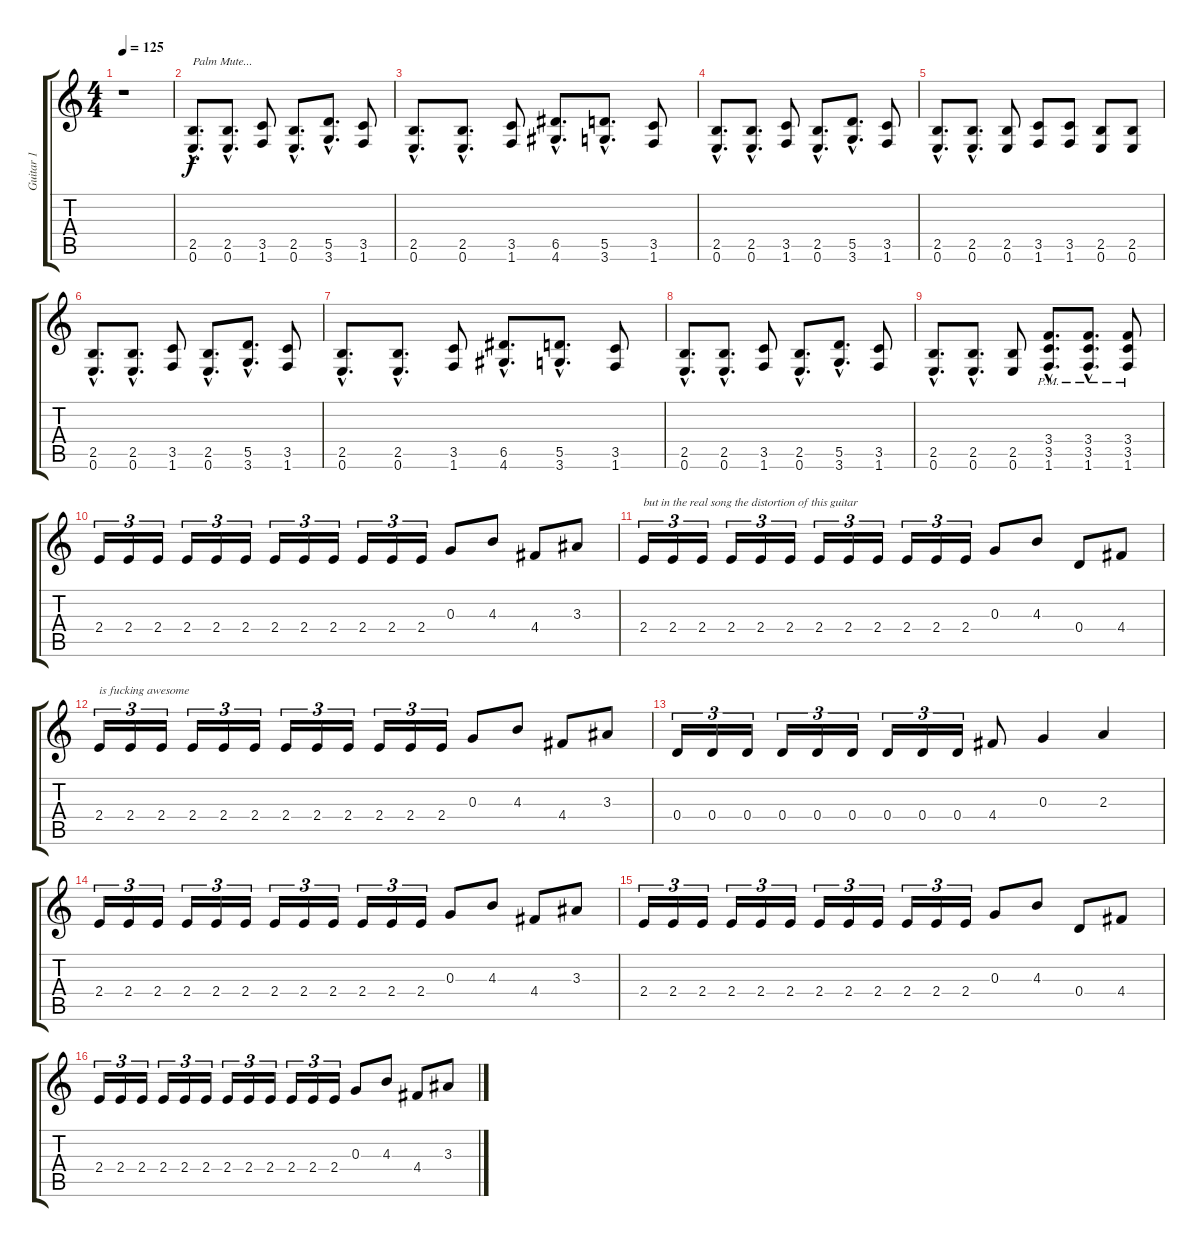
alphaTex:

\track ("Guitar 1" "Guitar 1") {instrument distortionguitar}
\staff {score tabs}
\tuning (E4 B3 G3 D3 A2 E2) {hide}
\ts (4 4)
\tempo 125
\clef g2
\ks c
r.1{dy f instrument distortionguitar} |
(2.5{hac} 0.6{hac}).8{d txt "Palm Mute..."} (2.5{hac} 0.6{hac}).8{d} (3.5 1.6).8 (2.5{hac} 0.6{hac}).8{d} (5.5{hac} 3.6{hac}).8{d} (3.5 1.6).8 |
(2.5{hac} 0.6{hac}).8{d} (2.5{hac} 0.6{hac}).8{d} (3.5 1.6).8 (6.5{hac} 4.6{hac}).8{d} (5.5{hac} 3.6{hac}).8{d} (3.5 1.6).8 |
(2.5{hac} 0.6{hac}).8{d} (2.5{hac} 0.6{hac}).8{d} (3.5 1.6).8 (2.5{hac} 0.6{hac}).8{d} (5.5{hac} 3.6{hac}).8{d} (3.5 1.6).8 |
(2.5{hac} 0.6{hac}).8{d} (2.5{hac} 0.6{hac}).8{d} (2.5 0.6).8 (3.5 1.6).8 (3.5 1.6).8 (2.5 0.6).8 (2.5 0.6).8 |
(2.5{hac} 0.6{hac}).8{d} (2.5{hac} 0.6{hac}).8{d} (3.5 1.6).8 (2.5{hac} 0.6{hac}).8{d} (5.5{hac} 3.6{hac}).8{d} (3.5 1.6).8 |
(2.5{hac} 0.6{hac}).8{d} (2.5{hac} 0.6{hac}).8{d} (3.5 1.6).8 (6.5{hac} 4.6{hac}).8{d} (5.5{hac} 3.6{hac}).8{d} (3.5 1.6).8 |
(2.5{hac} 0.6{hac}).8{d} (2.5{hac} 0.6{hac}).8{d} (3.5 1.6).8 (2.5{hac} 0.6{hac}).8{d} (5.5{hac} 3.6{hac}).8{d} (3.5 1.6).8 |
(2.5{hac} 0.6{hac}).8{d} (2.5{hac} 0.6{hac}).8{d} (2.5 0.6).8 (3.4{hac pm} 3.5{hac pm} 1.6{hac pm}).8{d} (3.4{hac pm} 3.5{hac pm} 1.6{hac pm}).8{d} (3.4{pm} 3.5{pm} 1.6{pm}).8 |
2.4.16{tu (3 2)} 2.4.16{tu (3 2)} 2.4.16{tu (3 2)} 2.4.16{tu (3 2)} 2.4.16{tu (3 2)} 2.4.16{tu (3 2)} 2.4.16{tu (3 2)} 2.4.16{tu (3 2)} 2.4.16{tu (3 2)} 2.4.16{tu (3 2)} 2.4.16{tu (3 2)} 2.4.16{tu (3 2)} 0.3.8 4.3.8 4.4.8 3.3.8 |
2.4.16{tu (3 2) txt "but in the real song the distortion of this guitar"} 2.4.16{tu (3 2)} 2.4.16{tu (3 2)} 2.4.16{tu (3 2)} 2.4.16{tu (3 2)} 2.4.16{tu (3 2)} 2.4.16{tu (3 2)} 2.4.16{tu (3 2)} 2.4.16{tu (3 2)} 2.4.16{tu (3 2)} 2.4.16{tu (3 2)} 2.4.16{tu (3 2)} 0.3.8 4.3.8 0.4.8 4.4.8 |
2.4.16{tu (3 2) txt "is fucking awesome"} 2.4.16{tu (3 2)} 2.4.16{tu (3 2)} 2.4.16{tu (3 2)} 2.4.16{tu (3 2)} 2.4.16{tu (3 2)} 2.4.16{tu (3 2)} 2.4.16{tu (3 2)} 2.4.16{tu (3 2)} 2.4.16{tu (3 2)} 2.4.16{tu (3 2)} 2.4.16{tu (3 2)} 0.3.8 4.3.8 4.4.8 3.3.8 |
0.4.16{tu (3 2)} 0.4.16{tu (3 2)} 0.4.16{tu (3 2)} 0.4.16{tu (3 2)} 0.4.16{tu (3 2)} 0.4.16{tu (3 2)} 0.4.16{tu (3 2)} 0.4.16{tu (3 2)} 0.4.16{tu (3 2)} 4.4.8 0.3.4 2.3.4 |
2.4.16{tu (3 2)} 2.4.16{tu (3 2)} 2.4.16{tu (3 2)} 2.4.16{tu (3 2)} 2.4.16{tu (3 2)} 2.4.16{tu (3 2)} 2.4.16{tu (3 2)} 2.4.16{tu (3 2)} 2.4.16{tu (3 2)} 2.4.16{tu (3 2)} 2.4.16{tu (3 2)} 2.4.16{tu (3 2)} 0.3.8 4.3.8 4.4.8 3.3.8 |
2.4.16{tu (3 2)} 2.4.16{tu (3 2)} 2.4.16{tu (3 2)} 2.4.16{tu (3 2)} 2.4.16{tu (3 2)} 2.4.16{tu (3 2)} 2.4.16{tu (3 2)} 2.4.16{tu (3 2)} 2.4.16{tu (3 2)} 2.4.16{tu (3 2)} 2.4.16{tu (3 2)} 2.4.16{tu (3 2)} 0.3.8 4.3.8 0.4.8 4.4.8 |
2.4.16{tu (3 2)} 2.4.16{tu (3 2)} 2.4.16{tu (3 2)} 2.4.16{tu (3 2)} 2.4.16{tu (3 2)} 2.4.16{tu (3 2)} 2.4.16{tu (3 2)} 2.4.16{tu (3 2)} 2.4.16{tu (3 2)} 2.4.16{tu (3 2)} 2.4.16{tu (3 2)} 2.4.16{tu (3 2)} 0.3.8 4.3.8 4.4.8 3.3.8
